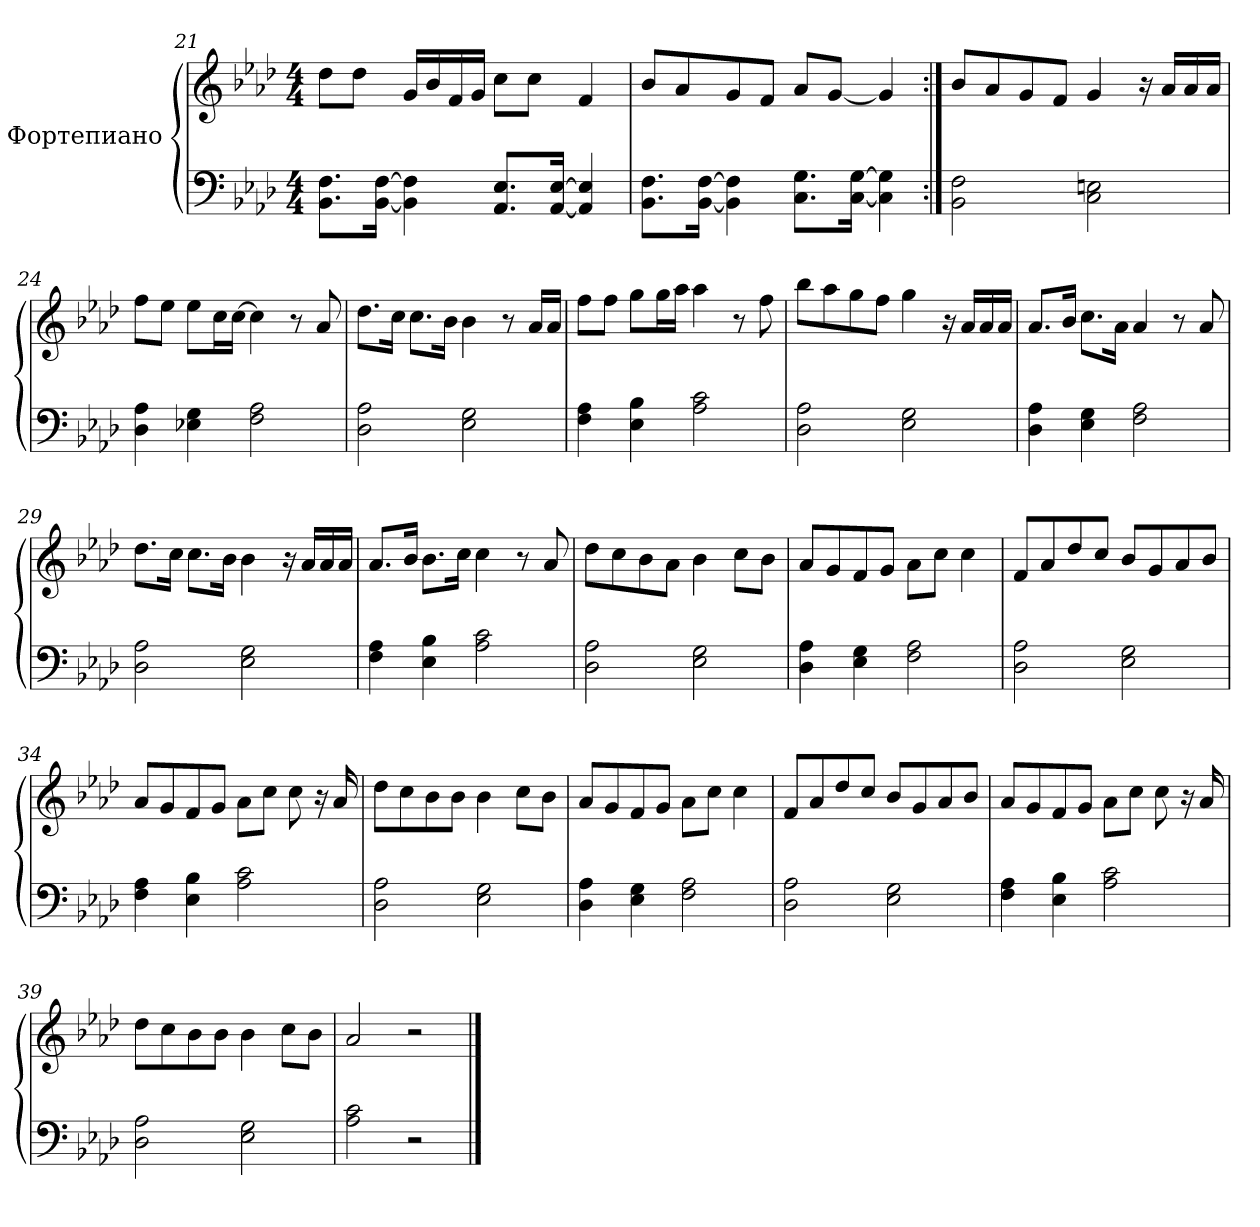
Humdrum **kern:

**kern	**kern
*part1	*part1
*staff2	*staff1
*I"Фортепиано	*
*clefF4	*clefG2
*k[b-e-a-d-]	*k[b-e-a-d-]
*M4/4	*M4/4
=21	=21
8.BB-\ 8.F\L	8dd-\L
.	8dd-\J
[16BB-\ [16F\Jk	.
4BB-\] 4F\]	16g/LL
.	16b-/
.	16f/
.	16g/JJ
8.AA-/ 8.E-/L	8cc\L
.	8cc\J
[16AA-/ [16E-/Jk	.
4AA-/] 4E-/]	4f/
!!LO:PB:g=z
=22	=22
8.BB-\ 8.F\L	8b-/L
.	8a-/
[16BB-\ [16F\Jk	.
4BB-\] 4F\]	8g/
.	8f/J
8.C\ 8.G\L	8a-/L
.	[8g/J
[16C\ [16G\Jk	.
4C\] 4G\]	4g/]
=23:|!	=23:|!
2BB-\ 2F\	8b-/L
.	8a-/
.	8g/
.	8f/J
2C\ 2En\	4g/
.	16r
.	16a-/LL
.	16a-/
.	16a-/JJ
=24	=24
4D-\ 4A-\	8ff\L
.	8ee-\J
4E-X\ 4G\	8ee-\L
.	16cc\L
.	[16cc\JJ
2F\ 2A-\	4cc\]
.	8r
.	8a-/
=25	=25
2D-\ 2A-\	8.dd-\L
.	16cc\Jk
.	8.cc\L
.	16b-\Jk
2E-\ 2G\	4b-\
.	8r
.	16a-/LL
.	16a-/JJ
!!LO:LB:g=z
=26	=26
4F\ 4A-\	8ff\L
.	8ff\J
4E-\ 4B-\	8gg\L
.	16gg\L
.	16aa-\JJ
2A-\ 2c\	4aa-\
.	8r
.	8ff\
=27	=27
2D-\ 2A-\	8bb-\L
.	8aa-\
.	8gg\
.	8ff\J
2E-\ 2G\	4gg\
.	16r
.	16a-/LL
.	16a-/
.	16a-/JJ
=28	=28
4D-\ 4A-\	8.a-/L
.	16b-/Jk
4E-\ 4G\	8.cc\L
.	16a-\Jk
2F\ 2A-\	4a-/
.	8r
.	8a-/
=29	=29
2D-\ 2A-\	8.dd-\L
.	16cc\Jk
.	8.cc\L
.	16b-\Jk
2E-\ 2G\	4b-\
.	16r
.	16a-/LL
.	16a-/
.	16a-/JJ
!!LO:LB:g=z
=30	=30
4F\ 4A-\	8.a-/L
.	16b-/Jk
4E-\ 4B-\	8.b-\L
.	16cc\Jk
2A-\ 2c\	4cc\
.	8r
.	8a-/
=31	=31
2D-\ 2A-\	8dd-\L
.	8cc\
.	8b-\
.	8a-\J
2E-\ 2G\	4b-\
.	8cc\L
.	8b-\J
=32	=32
4D-\ 4A-\	8a-/L
.	8g/
4E-\ 4G\	8f/
.	8g/J
2F\ 2A-\	8a-\L
.	8cc\J
.	4cc\
=33	=33
2D-\ 2A-\	8f/L
.	8a-/
.	8dd-/
.	8cc/J
2E-\ 2G\	8b-/L
.	8g/
.	8a-/
.	8b-/J
!!LO:LB:g=z
=34	=34
4F\ 4A-\	8a-/L
.	8g/
4E-\ 4B-\	8f/
.	8g/J
2A-\ 2c\	8a-\L
.	8cc\J
.	8cc\
.	16r
.	16a-/
=35	=35
2D-\ 2A-\	8dd-\L
.	8cc\
.	8b-\
.	8b-\J
2E-\ 2G\	4b-\
.	8cc\L
.	8b-\J
=36	=36
4D-\ 4A-\	8a-/L
.	8g/
4E-\ 4G\	8f/
.	8g/J
2F\ 2A-\	8a-\L
.	8cc\J
.	4cc\
!!LO:LB:g=z
=37	=37
2D-\ 2A-\	8f/L
.	8a-/
.	8dd-/
.	8cc/J
2E-\ 2G\	8b-/L
.	8g/
.	8a-/
.	8b-/J
=38	=38
4F\ 4A-\	8a-/L
.	8g/
4E-\ 4B-\	8f/
.	8g/J
2A-\ 2c\	8a-\L
.	8cc\J
.	8cc\
.	16r
.	16a-/
=39	=39
2D-\ 2A-\	8dd-\L
.	8cc\
.	8b-\
.	8b-\J
2E-\ 2G\	4b-\
.	8cc\L
.	8b-\J
=40	=40
2A-\ 2c\	2a-/
2r	2r
==	==
*-	*-
